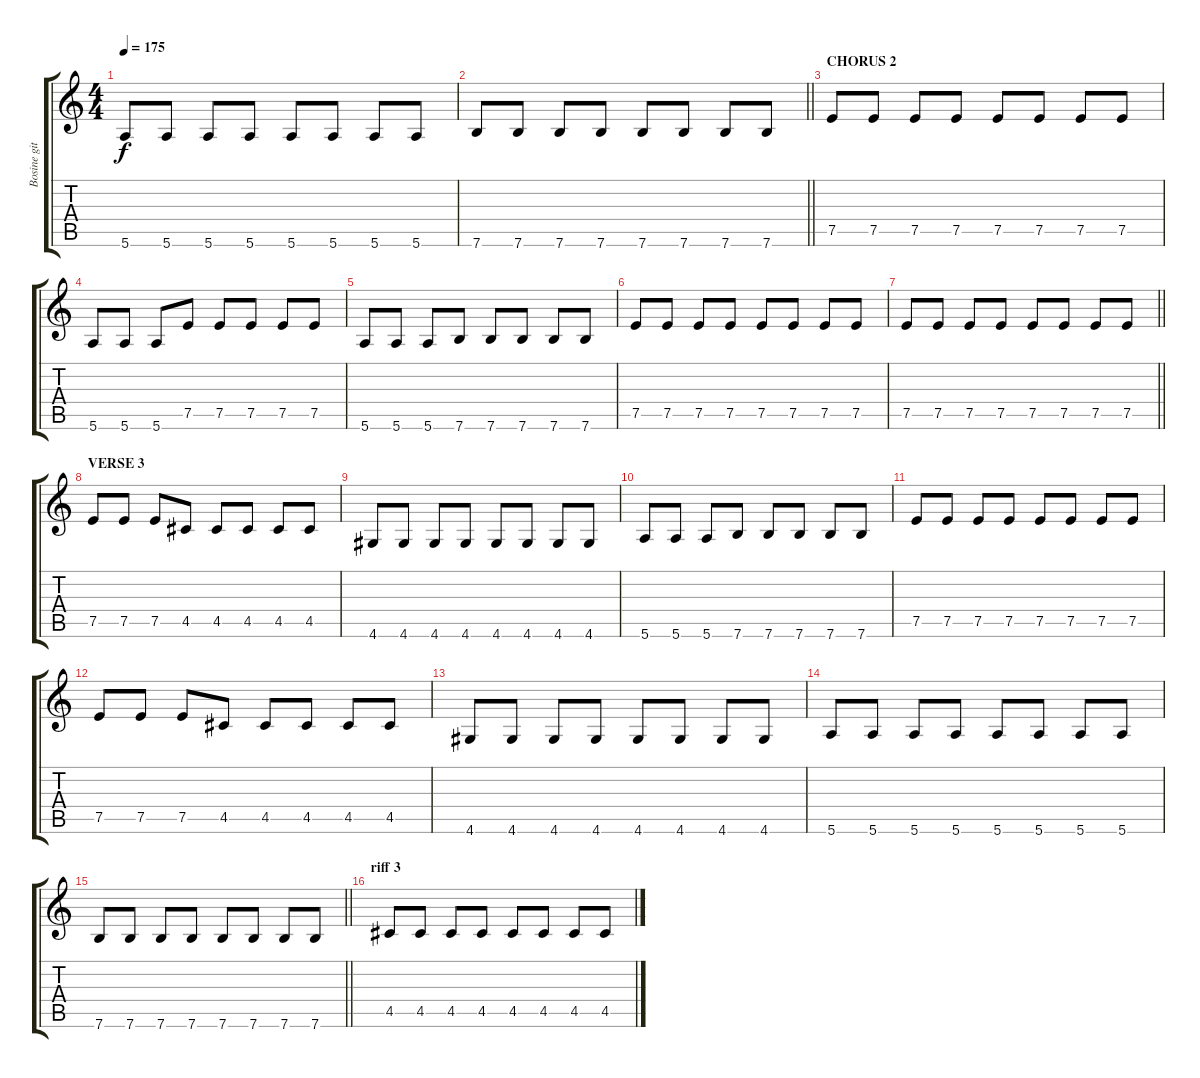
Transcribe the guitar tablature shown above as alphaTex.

\track ("Bosine gitara" "Bosine git") {instrument electricbassfinger}
\staff {score tabs}
\tuning (E4 B3 G3 D3 A2 E2) {hide}
\ts (4 4)
\tempo 175
\clef g2
\ks c
5.6.8{dy f} 5.6.8 5.6.8 5.6.8 5.6.8 5.6.8 5.6.8 5.6.8 |
\barLineRight lightlight
7.6.8 7.6.8 7.6.8 7.6.8 7.6.8 7.6.8 7.6.8 7.6.8 |
\section ("" "CHORUS 2")
7.5.8 7.5.8 7.5.8 7.5.8 7.5.8 7.5.8 7.5.8 7.5.8 |
5.6.8 5.6.8 5.6.8 7.5.8 7.5.8 7.5.8 7.5.8 7.5.8 |
5.6.8 5.6.8 5.6.8 7.6.8 7.6.8 7.6.8 7.6.8 7.6.8 |
7.5.8 7.5.8 7.5.8 7.5.8 7.5.8 7.5.8 7.5.8 7.5.8 |
\barLineRight lightlight
7.5.8 7.5.8 7.5.8 7.5.8 7.5.8 7.5.8 7.5.8 7.5.8 |
\section ("" "VERSE 3")
7.5.8 7.5.8 7.5.8 4.5.8 4.5.8 4.5.8 4.5.8 4.5.8 |
4.6.8 4.6.8 4.6.8 4.6.8 4.6.8 4.6.8 4.6.8 4.6.8 |
5.6.8 5.6.8 5.6.8 7.6.8 7.6.8 7.6.8 7.6.8 7.6.8 |
7.5.8 7.5.8 7.5.8 7.5.8 7.5.8 7.5.8 7.5.8 7.5.8 |
7.5.8 7.5.8 7.5.8 4.5.8 4.5.8 4.5.8 4.5.8 4.5.8 |
4.6.8 4.6.8 4.6.8 4.6.8 4.6.8 4.6.8 4.6.8 4.6.8 |
5.6.8 5.6.8 5.6.8 5.6.8 5.6.8 5.6.8 5.6.8 5.6.8 |
\barLineRight lightlight
7.6.8 7.6.8 7.6.8 7.6.8 7.6.8 7.6.8 7.6.8 7.6.8 |
\section ("" "riff 3")
4.5.8 4.5.8 4.5.8 4.5.8 4.5.8 4.5.8 4.5.8 4.5.8
